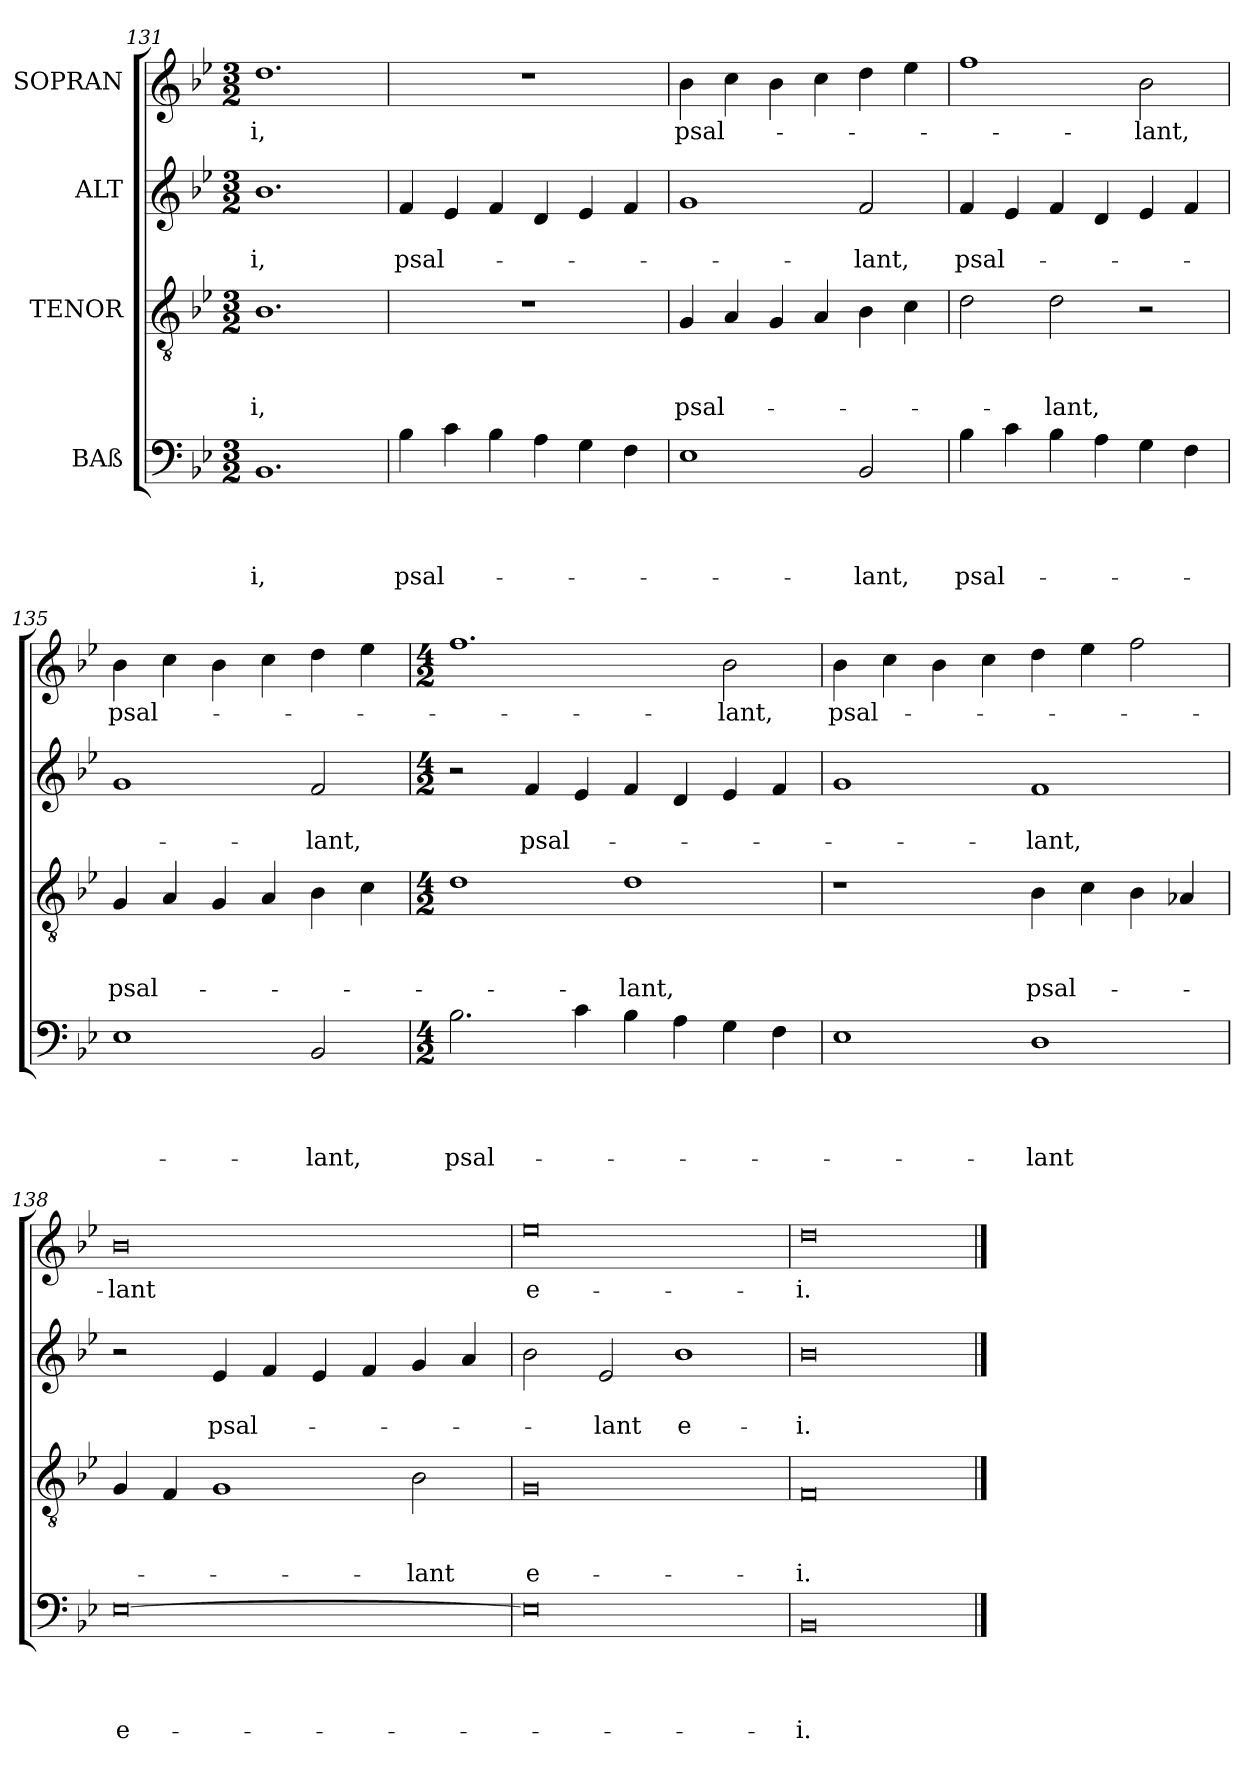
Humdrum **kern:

**kern	**text	**text	**text	**text	**kern	**text	**text	**text	**kern	**text	**text	**kern	**text
*part4	*part4	*part4	*part4	*part4	*part3	*part3	*part3	*part3	*part2	*part2	*part2	*part1	*part1
*staff4	*staff4	*staff4	*staff4	*staff4	*staff3	*staff3	*staff3	*staff3	*staff2	*staff2	*staff2	*staff1	*staff1
*I"BAß	*	*	*	*	*I"TENOR	*	*	*	*I"ALT	*	*	*I"SOPRAN	*
!!LO:LB:g=z
*clefF4	*	*	*	*	*clefGv2	*	*	*	*clefG2	*	*	*clefG2	*
*k[b-e-]	*	*	*	*	*k[b-e-]	*	*	*	*k[b-e-]	*	*	*k[b-e-]	*
*B-:	*	*	*	*	*B-:	*	*	*	*B-:	*	*	*B-:	*
*M3/2	*	*	*	*	*M3/2	*	*	*	*M3/2	*	*	*M3/2	*
=131	=131	=131	=131	=131	=131	=131	=131	=131	=131	=131	=131	=131	=131
1.BB-	.	.	.	-i,	1.B-	.	.	-i,	1.b-	.	-i,	1.dd	-i,
=132	=132	=132	=132	=132	=132	=132	=132	=132	=132	=132	=132	=132	=132
4B-\	.	.	.	psal-	1.r	.	.	.	4f/	.	psal-	1.r	.
4c\	.	.	.	.	.	.	.	.	4e-/	.	.	.	.
4B-\	.	.	.	.	.	.	.	.	4f/	.	.	.	.
4A\	.	.	.	.	.	.	.	.	4d/	.	.	.	.
4G\	.	.	.	.	.	.	.	.	4e-/	.	.	.	.
4F\	.	.	.	.	.	.	.	.	4f/	.	.	.	.
=133	=133	=133	=133	=133	=133	=133	=133	=133	=133	=133	=133	=133	=133
1E-	.	.	.	.	4G/	.	.	psal-	1g	.	.	4b-\	psal-
.	.	.	.	.	4A/	.	.	.	.	.	.	4cc\	.
.	.	.	.	.	4G/	.	.	.	.	.	.	4b-\	.
.	.	.	.	.	4A/	.	.	.	.	.	.	4cc\	.
2BB-/	.	.	.	-lant,	4B-\	.	.	.	2f/	.	-lant,	4dd\	.
.	.	.	.	.	4c\	.	.	.	.	.	.	4ee-\	.
=134	=134	=134	=134	=134	=134	=134	=134	=134	=134	=134	=134	=134	=134
4B-\	.	.	.	psal-	2d\	.	.	.	4f/	.	psal-	1ff	.
4c\	.	.	.	.	.	.	.	.	4e-/	.	.	.	.
4B-\	.	.	.	.	2d\	.	.	-lant,	4f/	.	.	.	.
4A\	.	.	.	.	.	.	.	.	4d/	.	.	.	.
4G\	.	.	.	.	2r	.	.	.	4e-/	.	.	2b-\	-lant,
4F\	.	.	.	.	.	.	.	.	4f/	.	.	.	.
=135	=135	=135	=135	=135	=135	=135	=135	=135	=135	=135	=135	=135	=135
1E-	.	.	.	.	4G/	.	.	psal-	1g	.	.	4b-\	psal-
.	.	.	.	.	4A/	.	.	.	.	.	.	4cc\	.
.	.	.	.	.	4G/	.	.	.	.	.	.	4b-\	.
.	.	.	.	.	4A/	.	.	.	.	.	.	4cc\	.
2BB-/	.	.	.	-lant,	4B-\	.	.	.	2f/	.	-lant,	4dd\	.
.	.	.	.	.	4c\	.	.	.	.	.	.	4ee-\	.
!!LO:LB:g=z
=136	=136	=136	=136	=136	=136	=136	=136	=136	=136	=136	=136	=136	=136
*M4/2	*	*	*	*	*M4/2	*	*	*	*M4/2	*	*	*M4/2	*
2.B-\	.	.	.	psal-	1d	.	.	.	2r	.	.	1.ff	.
.	.	.	.	.	.	.	.	.	4f/	.	psal-	.	.
4c\	.	.	.	.	.	.	.	.	4e-/	.	.	.	.
4B-\	.	.	.	.	1d	.	.	-lant,	4f/	.	.	.	.
4A\	.	.	.	.	.	.	.	.	4d/	.	.	.	.
4G\	.	.	.	.	.	.	.	.	4e-/	.	.	2b-\	-lant,
4F\	.	.	.	.	.	.	.	.	4f/	.	.	.	.
=137	=137	=137	=137	=137	=137	=137	=137	=137	=137	=137	=137	=137	=137
1E-	.	.	.	.	1r	.	.	.	1g	.	.	4b-\	psal-
.	.	.	.	.	.	.	.	.	.	.	.	4cc\	.
.	.	.	.	.	.	.	.	.	.	.	.	4b-\	.
.	.	.	.	.	.	.	.	.	.	.	.	4cc\	.
1D	.	.	.	-lant	4B-\	.	.	psal-	1f	.	-lant,	4dd\	.
.	.	.	.	.	4c\	.	.	.	.	.	.	4ee-\	.
.	.	.	.	.	4B-\	.	.	.	.	.	.	2ff\	.
.	.	.	.	.	4A-X/	.	.	.	.	.	.	.	.
=138	=138	=138	=138	=138	=138	=138	=138	=138	=138	=138	=138	=138	=138
[0E-	.	.	.	e-	4G/	.	.	.	2r	.	.	0b-	-lant
.	.	.	.	.	4F/	.	.	.	.	.	.	.	.
.	.	.	.	.	1G	.	.	.	4e-/	.	psal-	.	.
.	.	.	.	.	.	.	.	.	4f/	.	.	.	.
.	.	.	.	.	.	.	.	.	4e-/	.	.	.	.
.	.	.	.	.	.	.	.	.	4f/	.	.	.	.
.	.	.	.	.	2B-\	.	.	-lant	4g/	.	.	.	.
.	.	.	.	.	.	.	.	.	4a/	.	.	.	.
=139	=139	=139	=139	=139	=139	=139	=139	=139	=139	=139	=139	=139	=139
0E-]	.	.	.	.	0G	.	.	e-	2b-\	.	.	0ee-	e-
.	.	.	.	.	.	.	.	.	2e-/	.	-lant	.	.
.	.	.	.	.	.	.	.	.	1b-	.	e-	.	.
=140	=140	=140	=140	=140	=140	=140	=140	=140	=140	=140	=140	=140	=140
0BB-	.	.	.	-i.	0F	.	.	-i.	0b-	.	-i.	0dd	-i.
==	==	==	==	==	==	==	==	==	==	==	==	==	==
*-	*-	*-	*-	*-	*-	*-	*-	*-	*-	*-	*-	*-	*-
